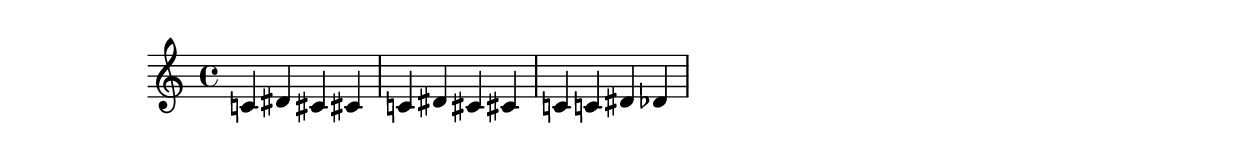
%% Do not edit this file; it is auto-generated from input/new
%% This file is in the public domain.
\version "2.11.62"

\header {
  doctitlees = "Alteraciones de estilo dodecafónico para todas las notas, incluidas las naturales"
  texidoces = "
En las obras de principios del s.XX, empezando por Schoenberg, Berg y
Webern (la \"Segunda\" escuela de Viena), cada nota de la escala de
doce tonos se debe tratar con igualdad, sin ninguna jerarquía como los
grados clásicos tonales.  Por tanto, estos compositores imprimen una
alteración accidental para cada nota, incluso en las notas naturales,
para enfatizar su nuevo enfoque de la teoría y el lenguaje musicales.

Este fragmento de código muestra cómo conseguir dichas reglas de
notación.

"


  lsrtags = "pitches"
  texidoc = "In early 20th century works, starting with Schoenberg,
Berg and Webern (the \"Second\" Viennese school), every pitch in the
twelve-tone scale has to be regarded as equal, without any hierarchy
such as the classical (tonal) degrees.  Therefore, these composers
print one accidental for each note, even at natural pitches, to
emphasize their new approach to music theory and language.

This snippet shows how to achieve such notation rules. 
"

  doctitle = "Dodecaphonic-style accidentals for each note including naturals"
} % begin verbatim

\score {
  \new Staff {
    #(set-accidental-style 'dodecaphonic)
    c'4 dis' cis' cis'
    c'4 dis' cis' cis'
    c'4 c' dis' des'
  }
  \layout {
    \context {
    \Staff
    \remove "Key_engraver"
    }
  }
}
